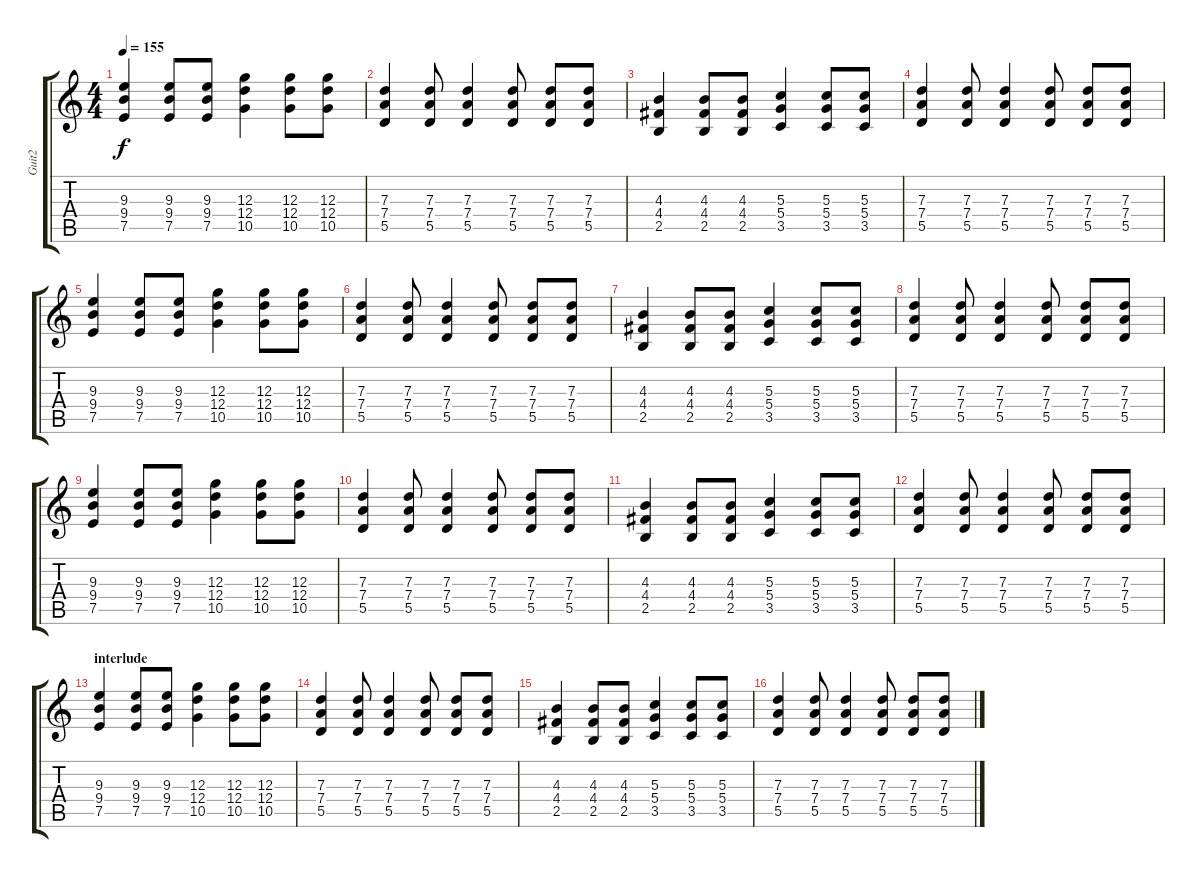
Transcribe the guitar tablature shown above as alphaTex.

\track ("Guit2" "Guit2") {instrument electricguitarclean}
\staff {score tabs}
\tuning (E4 B3 G3 D3 A2 E2) {hide}
\ts (4 4)
\tempo 155
\clef g2
\ks c
(9.3 9.4 7.5).4{dy f volume 10} (9.3 9.4 7.5).8 (9.3 9.4 7.5).8 (12.3 12.4 10.5).4 (12.3 12.4 10.5).8 (12.3 12.4 10.5).8 |
(7.3 7.4 5.5).4 (7.3 7.4 5.5).8 (7.3 7.4 5.5).4 (7.3 7.4 5.5).8 (7.3 7.4 5.5).8 (7.3 7.4 5.5).8 |
(4.3 4.4 2.5).4 (4.3 4.4 2.5).8 (4.3 4.4 2.5).8 (5.3 5.4 3.5).4 (5.3 5.4 3.5).8 (5.3 5.4 3.5).8 |
(7.3 7.4 5.5).4 (7.3 7.4 5.5).8 (7.3 7.4 5.5).4 (7.3 7.4 5.5).8 (7.3 7.4 5.5).8 (7.3 7.4 5.5).8 |
(9.3 9.4 7.5).4{volume 10} (9.3 9.4 7.5).8 (9.3 9.4 7.5).8 (12.3 12.4 10.5).4 (12.3 12.4 10.5).8 (12.3 12.4 10.5).8 |
(7.3 7.4 5.5).4 (7.3 7.4 5.5).8 (7.3 7.4 5.5).4 (7.3 7.4 5.5).8 (7.3 7.4 5.5).8 (7.3 7.4 5.5).8 |
(4.3 4.4 2.5).4 (4.3 4.4 2.5).8 (4.3 4.4 2.5).8 (5.3 5.4 3.5).4 (5.3 5.4 3.5).8 (5.3 5.4 3.5).8 |
(7.3 7.4 5.5).4 (7.3 7.4 5.5).8 (7.3 7.4 5.5).4 (7.3 7.4 5.5).8 (7.3 7.4 5.5).8 (7.3 7.4 5.5).8 |
(9.3 9.4 7.5).4{volume 10} (9.3 9.4 7.5).8 (9.3 9.4 7.5).8 (12.3 12.4 10.5).4 (12.3 12.4 10.5).8 (12.3 12.4 10.5).8 |
(7.3 7.4 5.5).4 (7.3 7.4 5.5).8 (7.3 7.4 5.5).4 (7.3 7.4 5.5).8 (7.3 7.4 5.5).8 (7.3 7.4 5.5).8 |
(4.3 4.4 2.5).4 (4.3 4.4 2.5).8 (4.3 4.4 2.5).8 (5.3 5.4 3.5).4 (5.3 5.4 3.5).8 (5.3 5.4 3.5).8 |
(7.3 7.4 5.5).4 (7.3 7.4 5.5).8 (7.3 7.4 5.5).4 (7.3 7.4 5.5).8 (7.3 7.4 5.5).8 (7.3 7.4 5.5).8 |
\section ("" "interlude")
(9.3 9.4 7.5).4{volume 10} (9.3 9.4 7.5).8 (9.3 9.4 7.5).8 (12.3 12.4 10.5).4 (12.3 12.4 10.5).8 (12.3 12.4 10.5).8 |
(7.3 7.4 5.5).4 (7.3 7.4 5.5).8 (7.3 7.4 5.5).4 (7.3 7.4 5.5).8 (7.3 7.4 5.5).8 (7.3 7.4 5.5).8 |
(4.3 4.4 2.5).4 (4.3 4.4 2.5).8 (4.3 4.4 2.5).8 (5.3 5.4 3.5).4 (5.3 5.4 3.5).8 (5.3 5.4 3.5).8 |
(7.3 7.4 5.5).4 (7.3 7.4 5.5).8 (7.3 7.4 5.5).4 (7.3 7.4 5.5).8 (7.3 7.4 5.5).8 (7.3 7.4 5.5).8
